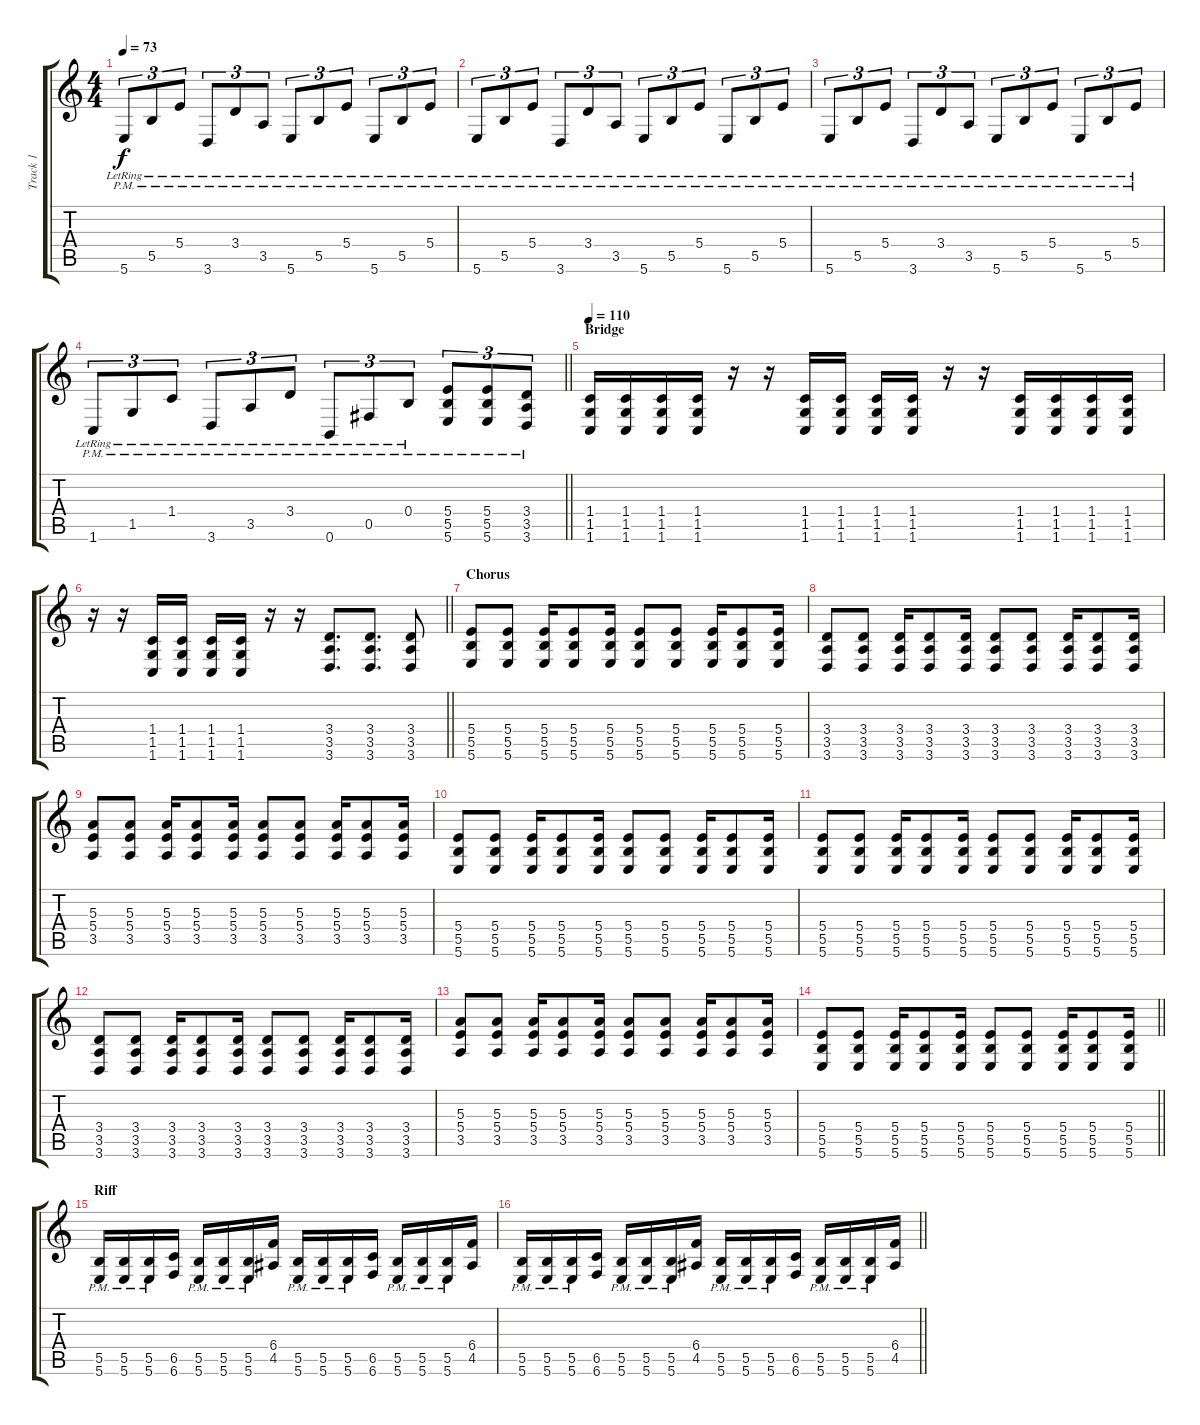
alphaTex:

\track ("Track 1" "Track 1") {instrument distortionguitar}
\staff {score tabs}
\tuning (Db4 Ab3 E3 B2 Gb2 B1) {hide}
\ts (4 4)
\tempo 73
\clef g2
\ks c
5.6{pm lr}.8{tu (3 2) dy f} 5.5{pm lr}.8{tu (3 2)} 5.4{pm lr}.8{tu (3 2)} 3.6{pm lr}.8{tu (3 2)} 3.4{pm lr}.8{tu (3 2)} 3.5{pm lr}.8{tu (3 2)} 5.6{pm lr}.8{tu (3 2)} 5.5{pm lr}.8{tu (3 2)} 5.4{pm lr}.8{tu (3 2)} 5.6{pm lr}.8{tu (3 2)} 5.5{pm lr}.8{tu (3 2)} 5.4{pm lr}.8{tu (3 2)} |
5.6{pm lr}.8{tu (3 2)} 5.5{pm lr}.8{tu (3 2)} 5.4{pm lr}.8{tu (3 2)} 3.6{pm lr}.8{tu (3 2)} 3.4{pm lr}.8{tu (3 2)} 3.5{pm lr}.8{tu (3 2)} 5.6{pm lr}.8{tu (3 2)} 5.5{pm lr}.8{tu (3 2)} 5.4{pm lr}.8{tu (3 2)} 5.6{pm lr}.8{tu (3 2)} 5.5{pm lr}.8{tu (3 2)} 5.4{pm lr}.8{tu (3 2)} |
5.6{pm lr}.8{tu (3 2)} 5.5{pm lr}.8{tu (3 2)} 5.4{pm lr}.8{tu (3 2)} 3.6{pm lr}.8{tu (3 2)} 3.4{pm lr}.8{tu (3 2)} 3.5{pm lr}.8{tu (3 2)} 5.6{pm lr}.8{tu (3 2)} 5.5{pm lr}.8{tu (3 2)} 5.4{pm lr}.8{tu (3 2)} 5.6{pm lr}.8{tu (3 2)} 5.5{pm lr}.8{tu (3 2)} 5.4{pm lr}.8{tu (3 2)} |
\barLineRight lightlight
1.6{pm lr}.8{tu (3 2)} 1.5{pm lr}.8{tu (3 2)} 1.4{pm lr}.8{tu (3 2)} 3.6{pm lr}.8{tu (3 2)} 3.5{pm lr}.8{tu (3 2)} 3.4{pm lr}.8{tu (3 2)} 0.6{pm lr}.8{tu (3 2)} 0.5{pm lr}.8{tu (3 2)} 0.4{pm lr}.8{tu (3 2)} (5.4{pm} 5.5{pm} 5.6{pm}).8{tu (3 2)} (5.4{pm} 5.5{pm} 5.6{pm}).8{tu (3 2)} (3.4{pm} 3.5{pm} 3.6{pm}).8{tu (3 2)} |
\section ("" "Bridge")
\tempo 110
(1.4 1.5 1.6).16 (1.4 1.5 1.6).16 (1.4 1.5 1.6).16 (1.4 1.5 1.6).16 r.16 r.16 (1.4 1.5 1.6).16 (1.4 1.5 1.6).16 (1.4 1.5 1.6).16 (1.4 1.5 1.6).16 r.16 r.16 (1.4 1.5 1.6).16 (1.4 1.5 1.6).16 (1.4 1.5 1.6).16 (1.4 1.5 1.6).16 |
\barLineRight lightlight
r.16 r.16 (1.4 1.5 1.6).16 (1.4 1.5 1.6).16 (1.4 1.5 1.6).16 (1.4 1.5 1.6).16 r.16 r.16 (3.4 3.5 3.6).8{d} (3.4 3.5 3.6).8{d} (3.4 3.5 3.6).8 |
\section ("" "Chorus")
(5.4 5.5 5.6).8 (5.4 5.5 5.6).8 (5.4 5.5 5.6).16 (5.4 5.5 5.6).8 (5.4 5.5 5.6).16 (5.4 5.5 5.6).8 (5.4 5.5 5.6).8 (5.4 5.5 5.6).16 (5.4 5.5 5.6).8 (5.4 5.5 5.6).16 |
(3.4 3.5 3.6).8 (3.4 3.5 3.6).8 (3.4 3.5 3.6).16 (3.4 3.5 3.6).8 (3.4 3.5 3.6).16 (3.4 3.5 3.6).8 (3.4 3.5 3.6).8 (3.4 3.5 3.6).16 (3.4 3.5 3.6).8 (3.4 3.5 3.6).16 |
(5.3 5.4 3.5).8 (5.3 5.4 3.5).8 (5.3 5.4 3.5).16 (5.3 5.4 3.5).8 (5.3 5.4 3.5).16 (5.3 5.4 3.5).8 (5.3 5.4 3.5).8 (5.3 5.4 3.5).16 (5.3 5.4 3.5).8 (5.3 5.4 3.5).16 |
(5.4 5.5 5.6).8 (5.4 5.5 5.6).8 (5.4 5.5 5.6).16 (5.4 5.5 5.6).8 (5.4 5.5 5.6).16 (5.4 5.5 5.6).8 (5.4 5.5 5.6).8 (5.4 5.5 5.6).16 (5.4 5.5 5.6).8 (5.4 5.5 5.6).16 |
(5.4 5.5 5.6).8 (5.4 5.5 5.6).8 (5.4 5.5 5.6).16 (5.4 5.5 5.6).8 (5.4 5.5 5.6).16 (5.4 5.5 5.6).8 (5.4 5.5 5.6).8 (5.4 5.5 5.6).16 (5.4 5.5 5.6).8 (5.4 5.5 5.6).16 |
(3.4 3.5 3.6).8 (3.4 3.5 3.6).8 (3.4 3.5 3.6).16 (3.4 3.5 3.6).8 (3.4 3.5 3.6).16 (3.4 3.5 3.6).8 (3.4 3.5 3.6).8 (3.4 3.5 3.6).16 (3.4 3.5 3.6).8 (3.4 3.5 3.6).16 |
(5.3 5.4 3.5).8 (5.3 5.4 3.5).8 (5.3 5.4 3.5).16 (5.3 5.4 3.5).8 (5.3 5.4 3.5).16 (5.3 5.4 3.5).8 (5.3 5.4 3.5).8 (5.3 5.4 3.5).16 (5.3 5.4 3.5).8 (5.3 5.4 3.5).16 |
\barLineRight lightlight
(5.4 5.5 5.6).8 (5.4 5.5 5.6).8 (5.4 5.5 5.6).16 (5.4 5.5 5.6).8 (5.4 5.5 5.6).16 (5.4 5.5 5.6).8 (5.4 5.5 5.6).8 (5.4 5.5 5.6).16 (5.4 5.5 5.6).8 (5.4 5.5 5.6).16 |
\section ("" "Riff")
(5.5{pm} 5.6{pm}).16 (5.5{pm} 5.6{pm}).16 (5.5{pm} 5.6{pm}).16 (6.5 6.6).16 (5.5{pm} 5.6{pm}).16 (5.5{pm} 5.6{pm}).16 (5.5{pm} 5.6{pm}).16 (6.4 4.5).16 (5.5{pm} 5.6{pm}).16 (5.5{pm} 5.6{pm}).16 (5.5{pm} 5.6{pm}).16 (6.5 6.6).16 (5.5{pm} 5.6{pm}).16 (5.5{pm} 5.6{pm}).16 (5.5{pm} 5.6{pm}).16 (6.4 4.5).16 |
\barLineRight lightlight
(5.5{pm} 5.6{pm}).16 (5.5{pm} 5.6{pm}).16 (5.5{pm} 5.6{pm}).16 (6.5 6.6).16 (5.5{pm} 5.6{pm}).16 (5.5{pm} 5.6{pm}).16 (5.5{pm} 5.6{pm}).16 (6.4 4.5).16 (5.5{pm} 5.6{pm}).16 (5.5{pm} 5.6{pm}).16 (5.5{pm} 5.6{pm}).16 (6.5 6.6).16 (5.5{pm} 5.6{pm}).16 (5.5{pm} 5.6{pm}).16 (5.5{pm} 5.6{pm}).16 (6.4 4.5).16
